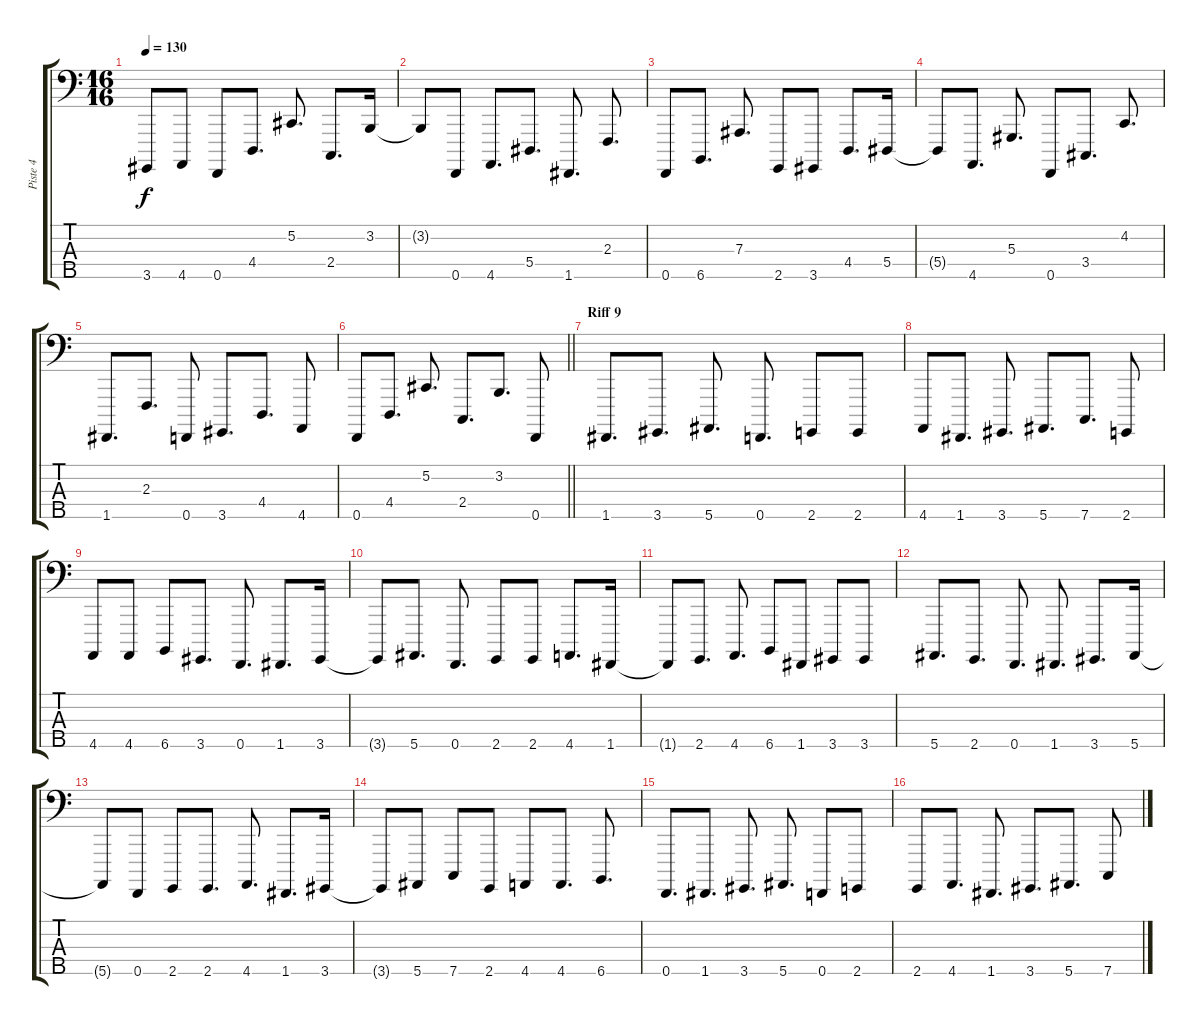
\track ("Piste 4" "Piste 4") {instrument lead8bassandlead}
\staff {score tabs}
\tuning (Db2 Ab1 Eb1 Bb0 F0) {hide}
\ts (16 16)
\tempo 130
\clef f4
\ks c
3.5{t}.8{dy f} 4.5.8 0.5.8 4.4.8{d} 5.2.8{d} 2.4.8{d} 3.2.16 |
3.2{t}.8 0.5.8 4.5.8{d} 5.4.8{d} 1.5.8{d} 2.3.8{d} |
0.5.8 6.5.8{d} 7.3.8{d} 2.5.8 3.5.8 4.4.8{d} 5.4.16 |
5.4{t}.8 4.5.8{d} 5.3.8{d} 0.5.8 3.4.8{d} 4.2.8{d} |
1.5.8{d} 2.3.8{d} 0.5.8 3.5.8{d} 4.4.8{d} 4.5.8 |
\barLineRight lightlight
0.5.8 4.4.8{d} 5.2.8{d} 2.4.8{d} 3.2.8{d} 0.5.8 |
\section ("" "Riff 9")
1.5.8{d} 3.5.8{d} 5.5.8{d} 0.5.8{d} 2.5.8 2.5.8 |
4.5.8 1.5.8{d} 3.5.8{d} 5.5.8{d} 7.5.8{d} 2.5.8 |
4.5.8 4.5.8 6.5.8 3.5.8{d} 0.5.8{d} 1.5.8{d} 3.5.16 |
3.5{t}.8 5.5.8{d} 0.5.8{d} 2.5.8 2.5.8 4.5.8{d} 1.5.16 |
1.5{t}.8 2.5.8{d} 4.5.8{d} 6.5.8 1.5.8 3.5.8 3.5.8 |
5.5.8{d} 2.5.8{d} 0.5.8{d} 1.5.8{d} 3.5.8{d} 5.5.16 |
5.5{t}.8 0.5.8 2.5.8 2.5.8{d} 4.5.8{d} 1.5.8{d} 3.5.16 |
3.5{t}.8 5.5.8 7.5.8 2.5.8 4.5.8 4.5.8{d} 6.5.8{d} |
0.5.8{d} 1.5.8{d} 3.5.8{d} 5.5.8{d} 0.5.8 2.5.8 |
2.5.8 4.5.8{d} 1.5.8{d} 3.5.8{d} 5.5.8{d} 7.5.8
